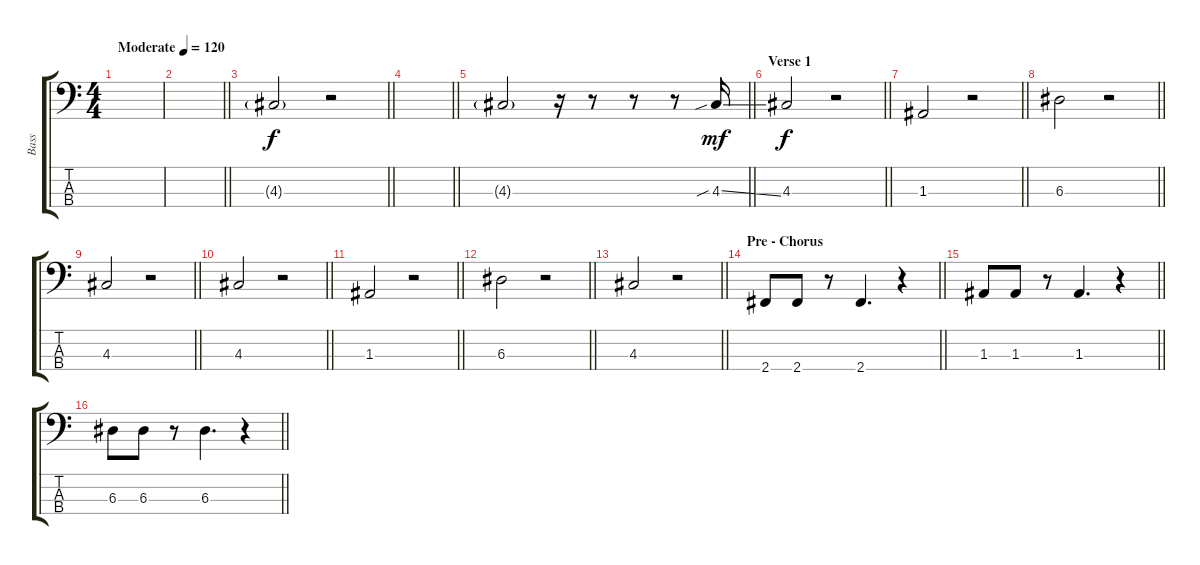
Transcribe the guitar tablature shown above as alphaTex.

\track ("Bass" "Bass") {instrument electricbassfinger}
\staff {score tabs}
\tuning (G2 D2 A1 E1) {hide}
\ts (4 4)
\tempo (120 "Moderate")
\clef f4
\ks c
|
\barLineRight lightlight
|
\barLineRight lightlight
4.3{g}.2 r.2 |
\barLineRight lightlight
|
\barLineRight lightlight
4.3{g}.2 r.16 r.8 r.8 r.8 4.3{sib ss}.16{dy mf} |
\section ("" "Verse 1")
\barLineRight lightlight
4.3.2{dy f} r.2 |
\barLineRight lightlight
1.3.2 r.2 |
\barLineRight lightlight
6.3.2 r.2 |
\barLineRight lightlight
4.3.2 r.2 |
\barLineRight lightlight
4.3.2 r.2 |
\barLineRight lightlight
1.3.2 r.2 |
\barLineRight lightlight
6.3.2 r.2 |
\barLineRight lightlight
4.3.2 r.2 |
\section ("" "Pre - Chorus")
\barLineRight lightlight
2.4.8 2.4.8 r.8 2.4.4{d} r.4 |
\barLineRight lightlight
1.3.8 1.3.8 r.8 1.3.4{d} r.4 |
\barLineRight lightlight
6.3.8 6.3.8 r.8 6.3.4{d} r.4
